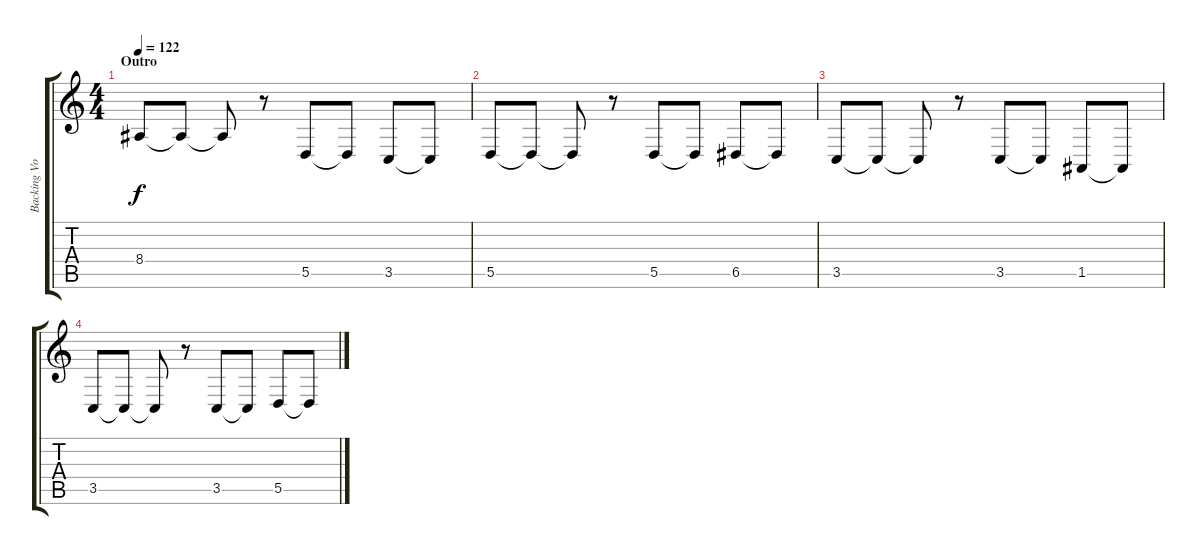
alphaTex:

\track ("Backing Vocals [Mike Shinoda]" "Backing Vo") {solo instrument bassoon}
\staff {score tabs}
\tuning (E4 B3 G3 D3 A2 E2) {hide}
\ts (4 4)
\section ("" "Outro")
\tempo 122
\clef g2
\ks c
8.4.8{dy f} 8.4{t}.8 8.4{t}.8 r.8 5.5.8 5.5{t}.8 3.5.8 3.5{t}.8 |
5.5.8 5.5{t}.8 5.5{t}.8 r.8 5.5.8 5.5{t}.8 6.5.8 6.5{t}.8 |
3.5.8 3.5{t}.8 3.5{t}.8 r.8 3.5.8 3.5{t}.8 1.5.8 1.5{t}.8 |
3.5.8 3.5{t}.8 3.5{t}.8 r.8 3.5.8 3.5{t}.8 5.5.8 5.5{t}.8
